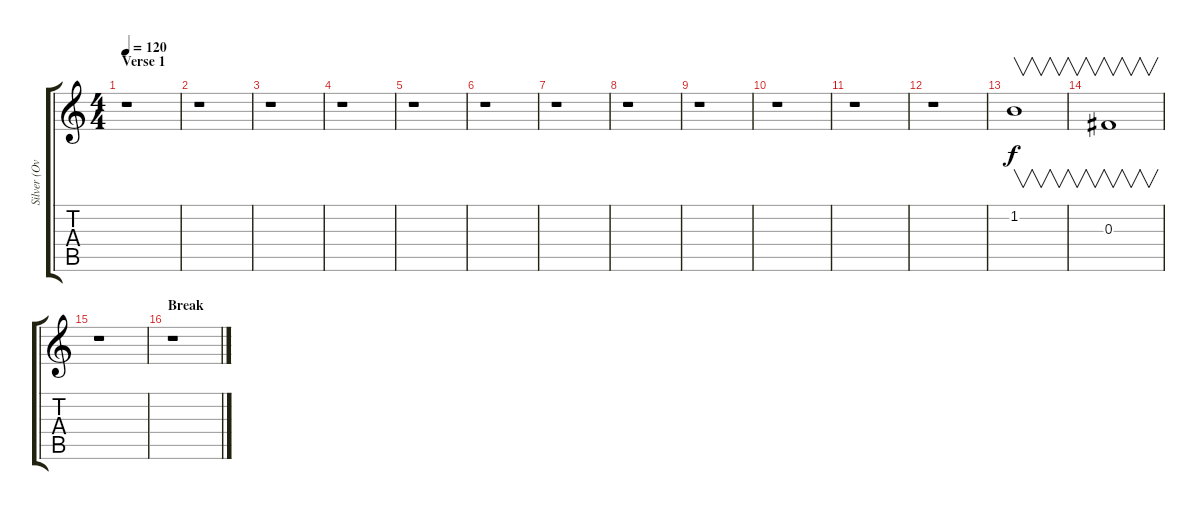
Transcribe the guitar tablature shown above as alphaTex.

\track ("Silver (Overdrive)" "Silver (Ov") {instrument overdrivenguitar}
\staff {score tabs}
\tuning (Eb4 Bb3 Gb3 Db3 Ab2 Eb2) {hide}
\ts (4 4)
\section ("" "Verse 1")
\tempo 120
\clef g2
\ks c
r.1{dy fff} |
r.1 |
r.1 |
r.1 |
r.1 |
r.1 |
r.1 |
r.1 |
r.1 |
r.1 |
r.1 |
r.1 |
1.2.1{v dy f instrument overdrivenguitar} |
0.3.1{v} |
r.1 |
\section ("" "Break")
r.1
